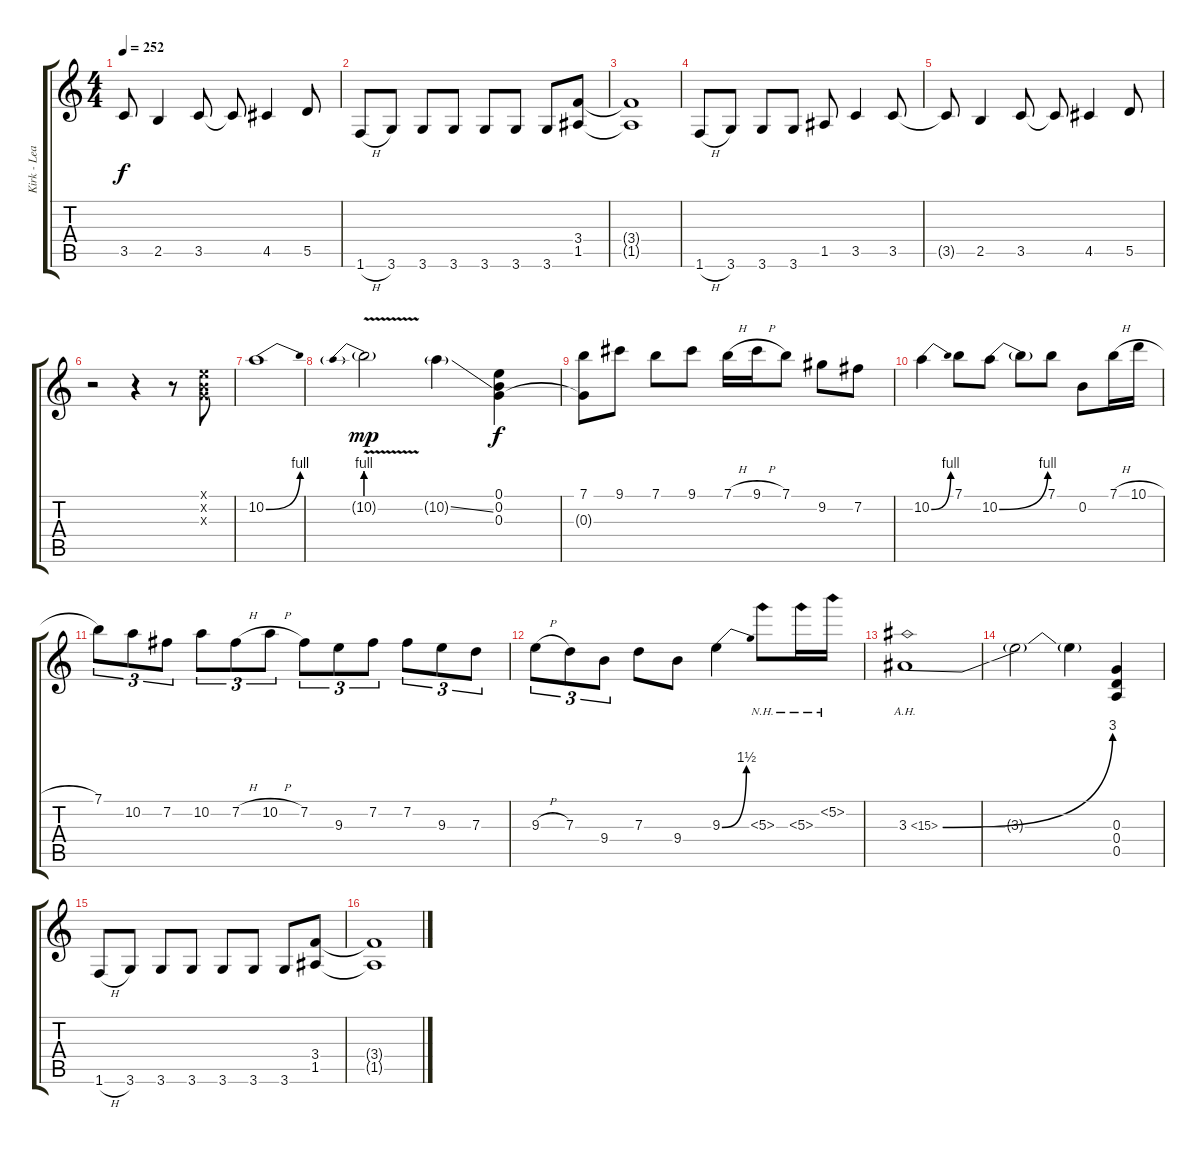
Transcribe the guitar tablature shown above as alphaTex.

\track ("Kirk - Lead Guitar" "Kirk - Lea") {instrument distortionguitar}
\staff {score tabs}
\tuning (E4 B3 G3 D3 A2 E2) {hide}
\ts (4 4)
\tempo 252
\clef g2
\ks c
3.5{t}.8{dy f} 2.5.4 3.5.8 3.5{t}.8 4.5.4 5.5.8 |
1.6{h}.8 3.6.8 3.6.8 3.6.8 3.6.8 3.6.8 3.6.8 (3.4 1.5).8 |
(3.4{t} 1.5{t}).1 |
1.6{h}.8 3.6.8 3.6.8 3.6.8 1.5.8 3.5.4 3.5.8 |
3.5{t}.8 2.5.4 3.5.8 3.5{t}.8 4.5.4 5.5.8 |
r.2 r.4 r.8 (0.1{x} 0.2{x} 0.3{x}).8 |
10.2{be (bend 0 0 60 4)}.1 |
10.2{be (prebend 0 4 60 4) v g}.2{dy mp} 10.2{ss g}.4 (0.1 0.2 0.3).4{dy f} |
(7.1 0.3{t}).8 9.1.8 7.1.8 9.1.8 7.1{h}.16 9.1{h}.16 7.1.8 9.2.8 7.2.8 |
10.2{be (bend 0 0 60 4)}.4 7.1.8 10.2{be (bend 0 0 60 4)}.8 10.2{t}.8 7.1.8 0.2.8 7.1{h}.16 10.1{h}.16 |
7.1.8{tu (3 2)} 10.2.8{tu (3 2)} 7.2.8{tu (3 2)} 10.2.8{tu (3 2)} 7.2{h}.8{tu (3 2)} 10.2{h}.8{tu (3 2)} 7.2.8{tu (3 2)} 9.3.8{tu (3 2)} 7.2.8{tu (3 2)} 7.2.8{tu (3 2)} 9.3.8{tu (3 2)} 7.3.8{tu (3 2)} |
9.3{h}.8{tu (3 2)} 7.3.8{tu (3 2)} 9.4.8{tu (3 2)} 7.3.8 9.4.8 9.3{be (bend 0 0 60 6)}.4 5.3{nh}.8 5.3{nh}.16 5.2{nh}.16 |
3.3{be (bend 0 0 60 12) ah 12}.1 |
3.3{t}.2 3.3{t}.4 (0.3 0.4 0.5).4 |
1.6{h}.8 3.6.8 3.6.8 3.6.8 3.6.8 3.6.8 3.6.8 (3.4 1.5).8 |
(3.4{t} 1.5{t}).1
